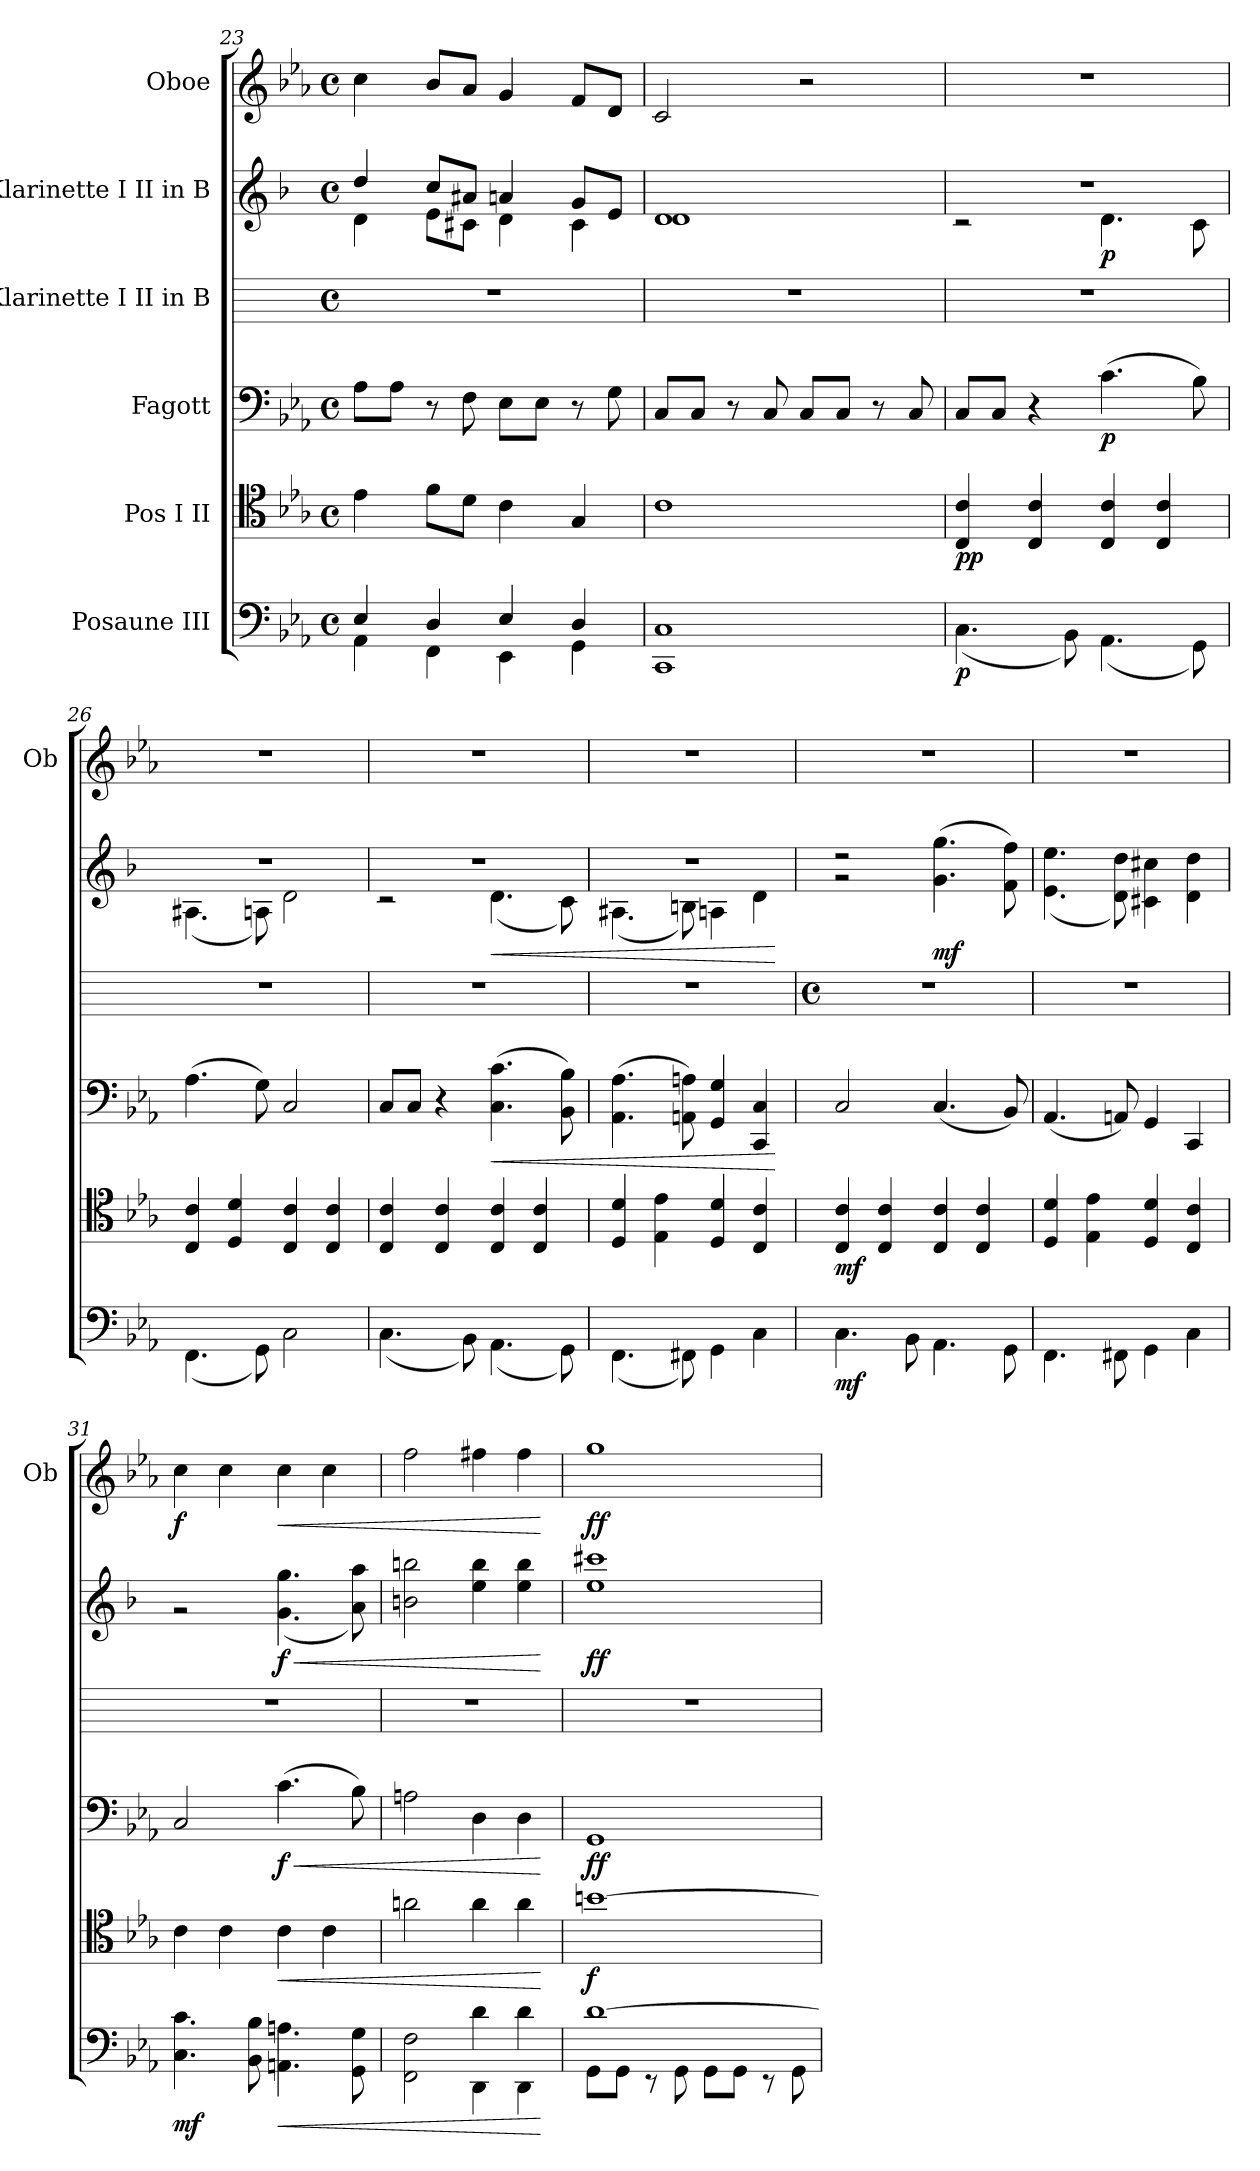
**kern	**dynam	**kern	**dynam	**kern	**dynam	**kern	**kern	**dynam	**kern	**dynam
*part6	*part6	*part5	*part5	*part4	*part4	*part3	*part2	*part2	*part1	*part1
*staff6	*staff6	*staff5	*staff5	*staff4	*staff4	*staff3	*staff2	*staff2	*staff1	*staff1
*I"Posaune III	*	*I"Pos I II	*	*I"Fagott	*	*I"Klarinette I II in B	*I"Klarinette I II in B	*	*I"Oboe	*
*	*	*	*	*	*	*	*	*	*I'Ob	*
!!LO:LB:g=z
*clefF4	*	*clefC4	*	*clefF4	*	*	*clefG2	*	*clefG2	*
*	*	*	*	*	*	*ITrd1c2	*ITrd1c2	*	*	*
*k[b-e-a-]	*	*k[b-e-a-]	*	*k[b-e-a-]	*	*	*k[b-e-a-]	*	*k[b-e-a-]	*
*E-:	*	*E-:	*	*E-:	*	*	*E-:	*	*E-:	*
*M4/4	*	*M4/4	*	*M4/4	*	*M4/4	*M4/4	*	*M4/4	*
*met(c)	*	*met(c)	*	*met(c)	*	*met(c)	*met(c)	*	*met(c)	*
=23	=23	=23	=23	=23	=23	=23	=23	=23	=23	=23
*^	*	*	*	*	*	*	*^	*	*	*
4E-/	4AA-\	.	4e-	.	8A-L	.	1r	4cc/	4c\	.	4cc	.
.	.	.	.	.	8A-J	.	.	.	.	.	.	.
4D/	4FF\	.	8fL	.	8r	.	.	8b-/L	8d\L	.	8b-L	.
.	.	.	8dJ	.	8F	.	.	8g#/J	8Bn\J	.	8a-J	.
4E-/	4EE-\	.	4c	.	8E-L	.	.	4g/	4c\	.	4g	.
.	.	.	.	.	8E-J	.	.	.	.	.	.	.
4D/	4GG\	.	4G	.	8r	.	.	8f/L	4B\	.	8fL	.
.	.	.	.	.	8G	.	.	8d/J	.	.	8dJ	.
=24	=24	=24	=24	=24	=24	=24	=24	=24	=24	=24	=24	=24
1C/	1CC\	.	1c	.	8CL	.	1r	1c/	1c\	.	2c	.
.	.	.	.	.	8CJ	.	.	.	.	.	.	.
.	.	.	.	.	8r	.	.	.	.	.	.	.
.	.	.	.	.	8C	.	.	.	.	.	.	.
.	.	.	.	.	8CL	.	.	.	.	.	2r	.
.	.	.	.	.	8CJ	.	.	.	.	.	.	.
.	.	.	.	.	8r	.	.	.	.	.	.	.
.	.	.	.	.	8C	.	.	.	.	.	.	.
=25	=25	=25	=25	=25	=25	=25	=25	=25	=25	=25	=25	=25
!	!	!LO:DY:b	!	!LO:DY:b	!	!	!	!	!	!	!	!
1ryy	(<4.C\	p	4C 4c	pp	8CL	.	1r	1r	2r	.	1r	.
.	.	.	.	.	8CJ	.	.	.	.	.	.	.
.	.	.	4C 4c	.	4r	.	.	.	.	.	.	.
.	8BB-\)	.	.	.	.	.	.	.	.	.	.	.
!	!	!	!	!	!	!LO:DY:b	!	!	!	!LO:DY:b	!	!
.	(<4.AA-\	.	4C 4c	.	(>4.c	p	.	.	4.c\	p	.	.
.	.	.	4C 4c	.	.	.	.	.	.	.	.	.
.	8GG\)	.	.	.	8B-)	.	.	.	8B-\	.	.	.
=26	=26	=26	=26	=26	=26	=26	=26	=26	=26	=26	=26	=26
1ryy	(<4.FF\	.	4C 4c	.	(>4.A-	.	1r	1r	(<4.G#\	.	1r	.
.	.	.	4D 4d	.	.	.	.	.	.	.	.	.
.	8GG\)	.	.	.	8G)	.	.	.	8G\)	.	.	.
.	2C\	.	4C 4c	.	2C	.	.	.	2c\	.	.	.
.	.	.	4C 4c	.	.	.	.	.	.	.	.	.
=27	=27	=27	=27	=27	=27	=27	=27	=27	=27	=27	=27	=27
1ryy	(<4.C\	.	4C 4c	.	8CL	.	1r	1r	2r	.	1r	.
.	.	.	.	.	8CJ	.	.	.	.	.	.	.
.	.	.	4C 4c	.	4r	.	.	.	.	.	.	.
.	8BB-\)	.	.	.	.	.	.	.	.	.	.	.
!	!	!	!	!	!	!LO:HP:b	!	!	!	!LO:HP:b	!	!
.	(<4.AA-\	.	4C 4c	.	(>4.C 4.c	<	.	.	(<4.c\	<	.	.
.	.	.	4C 4c	.	.	.	.	.	.	.	.	.
.	8GG\)	.	.	.	8BB- 8B-)	.	.	.	8B-\)	.	.	.
=28	=28	=28	=28	=28	=28	=28	=28	=28	=28	=28	=28	=28
1ryy	(<4.FF\	.	4D 4d	.	(>4.AA- 4.A-	.	1r	1r	(<4.G#\	.	1r	.
.	.	.	4E- 4e-	.	.	.	.	.	.	.	.	.
.	8FF#X\)	.	.	.	8AAn 8An)	.	.	.	8An\)	.	.	.
.	4GG\	.	4D 4d	.	4GG 4G	.	.	.	4G\	.	.	.
.	4C\	.	4C 4c	.	4CC 4C	.	.	.	4c\	.	.	.
*v	*v	*	*	*	*	*	*	*v	*v	*	*	*
.	.	.	.	.	[	.	.	[	.	.
!!LO:LB:g=z
=29	=29	=29	=29	=29	=29	=29	=29	=29	=29	=29
*	*	*	*	*	*	*M4/4	*	*	*	*
*	*	*	*	*	*	*met(c)	*	*	*	*
*^	*	*	*	*	*	*	*^	*	*	*
!	!	!LO:DY:b	!	!LO:DY:b	!	!	!	!	!	!	!	!
1ryy	4.C\	mf	4C 4c	mf	2C	.	1r	2r	2r	.	1r	.
.	.	.	4C 4c	.	.	.	.	.	.	.	.	.
.	8BB-\	.	.	.	.	.	.	.	.	.	.	.
!	!	!	!	!	!	!	!	!	!	!LO:DY:b	!	!
.	4.AA-\	.	4C 4c	.	(<4.C	.	.	2ryy	(<4.f\ 4.ff\	mf	.	.
.	.	.	4C 4c	.	.	.	.	.	.	.	.	.
.	8GG\	.	.	.	8BB-)	.	.	.	8e-\ 8ee-\)	.	.	.
=30	=30	=30	=30	=30	=30	=30	=30	=30	=30	=30	=30	=30
1ryy	4.FF\	.	4D 4d	.	(<4.AA-	.	1r	1ryy	(<4.d\ 4.dd\	.	1r	.
.	.	.	4E- 4e-	.	.	.	.	.	.	.	.	.
.	8FF#X\	.	.	.	8AAn)	.	.	.	8c\ 8cc\)	.	.	.
.	4GG\	.	4D 4d	.	4GG	.	.	.	4Bn\ 4bn\	.	.	.
.	4C\	.	4C 4c	.	4CC	.	.	.	4c\ 4cc\	.	.	.
=31	=31	=31	=31	=31	=31	=31	=31	=31	=31	=31	=31	=31
!	!	!LO:DY:b	!	!	!	!	!	!	!	!	!	!LO:DY:b
1ryy	4.C\ 4.c\	mf	4c	.	2C	.	1r	1ryy	2r	.	4cc	f
.	.	.	4c	.	.	.	.	.	.	.	4cc	.
.	8BB-\ 8B-\	.	.	.	.	.	.	.	.	.	.	.
!	!	!LO:HP:b	!	!LO:HP:b	!	!LO:HP:b	!	!	!	!LO:HP:b	!	!LO:HP:b
!	!	!	!	!	!	!LO:DY:n=1:b	!	!	!	!LO:DY:n=1:b	!	!
.	4.AAn\ 4.An\	<	4c	<	(>4.c	< f	.	.	(<4.f\ 4.ff\	< f	4cc	<
.	.	.	4c	.	.	.	.	.	.	.	4cc	.
.	8GG\ 8G\	.	.	.	8B-)	.	.	.	8g\ 8gg\)	.	.	.
=32	=32	=32	=32	=32	=32	=32	=32	=32	=32	=32	=32	=32
2ryy	2FF\ 2F\	.	2an	.	2An	.	1r	1ryy	2an\ 2aan\	.	2ff	.
4d\	4DD\	.	4a	.	4D	.	.	.	4dd\ 4aa\	.	4ff#X	.
4d\	4DD\	.	4a	.	4D	.	.	.	4dd\ 4aa\	.	4ff#	.
*v	*v	*	*	*	*	*	*	*v	*v	*	*	*
.	[	.	[	.	[	.	.	[	.	[
=33	=33	=33	=33	=33	=33	=33	=33	=33	=33	=33
*^	*	*	*	*	*	*	*^	*	*	*
!	!	!	!	!LO:DY:b	!	!LO:DY:b	!	!	!	!LO:DY:b	!	!LO:DY:b
[1d/	8GG\L	.	[1bn	f	1GG	ff	1r	1ryy	1dd\ 1bbn\	ff	1gg	ff
.	8GG\J	.	.	.	.	.	.	.	.	.	.	.
.	8r	.	.	.	.	.	.	.	.	.	.	.
.	8GG\	.	.	.	.	.	.	.	.	.	.	.
.	8GG\L	.	.	.	.	.	.	.	.	.	.	.
.	8GG\J	.	.	.	.	.	.	.	.	.	.	.
.	8r	.	.	.	.	.	.	.	.	.	.	.
.	8GG\	.	.	.	.	.	.	.	.	.	.	.
*v	*v	*	*	*	*	*	*	*v	*v	*	*	*
=	=	=	=	=	=	=	=	=	=	=
*-	*-	*-	*-	*-	*-	*-	*-	*-	*-	*-
